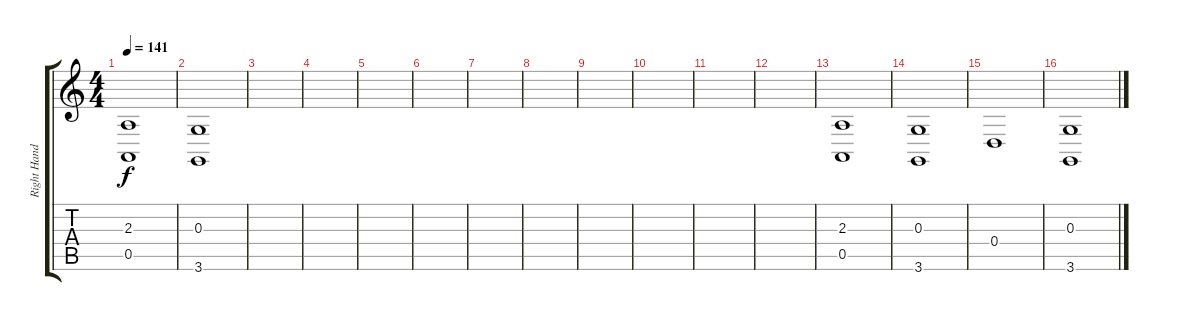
\track ("Right Hand Keyboard" "Right Hand") {instrument stringensemble1}
\staff {score tabs}
\tuning (E4 B3 G3 D3 A2 E2) {hide}
\ts (4 4)
\tempo 141
\clef g2
\ks c
(2.3 0.5).1{dy f} |
(0.3 3.6).1 |
|
|
|
|
|
|
|
|
|
|
(2.3 0.5).1 |
(0.3 3.6).1 |
0.4.1 |
(0.3 3.6).1
